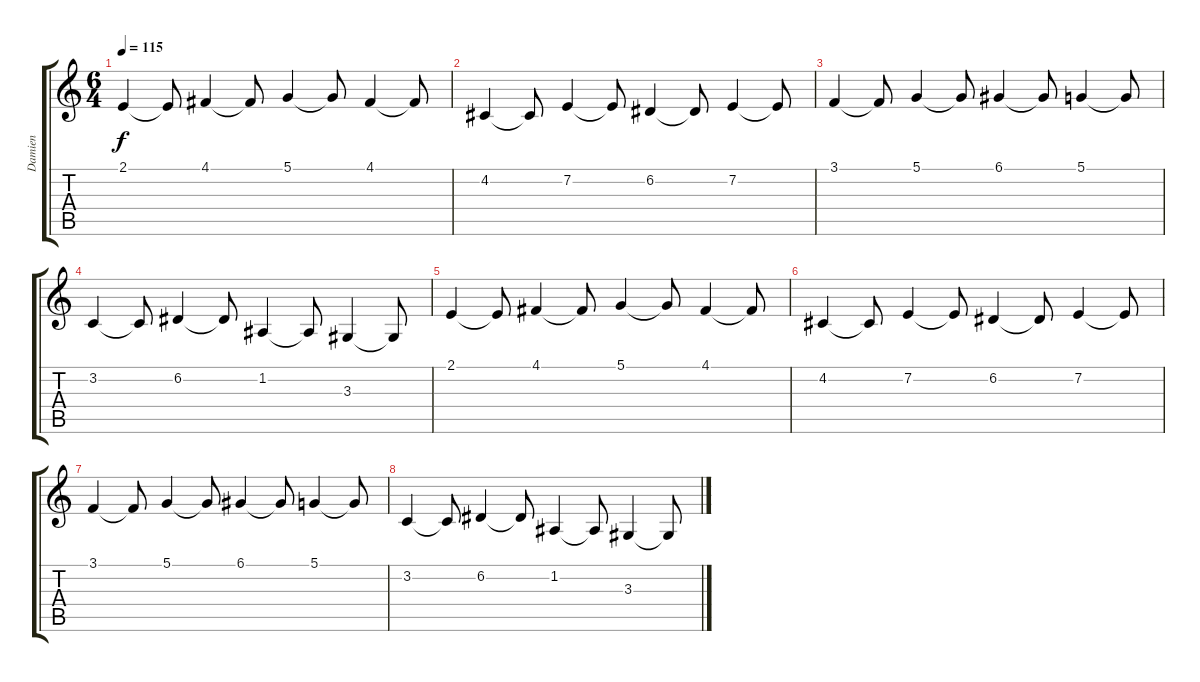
\track ("Damien" "Damien") {instrument stringensemble1}
\staff {score tabs}
\tuning (D4 A3 F3 C3 G2 D2) {hide}
\ts (6 4)
\tempo 110
\tempo 115
\clef g2
\ks c
2.1.4{dy f} 2.1{t}.8 4.1.4 4.1{t}.8 5.1.4 5.1{t}.8 4.1.4 4.1{t}.8 |
4.2.4 4.2{t}.8 7.2.4 7.2{t}.8 6.2.4 6.2{t}.8 7.2.4 7.2{t}.8 |
3.1.4 3.1{t}.8 5.1.4 5.1{t}.8 6.1.4 6.1{t}.8 5.1.4 5.1{t}.8 |
3.2.4 3.2{t}.8 6.2.4 6.2{t}.8 1.2.4 1.2{t}.8 3.3.4 3.3{t}.8 |
2.1.4 2.1{t}.8 4.1.4 4.1{t}.8 5.1.4 5.1{t}.8 4.1.4 4.1{t}.8 |
4.2.4 4.2{t}.8 7.2.4 7.2{t}.8 6.2.4 6.2{t}.8 7.2.4 7.2{t}.8 |
3.1.4 3.1{t}.8 5.1.4 5.1{t}.8 6.1.4 6.1{t}.8 5.1.4 5.1{t}.8 |
3.2.4 3.2{t}.8 6.2.4 6.2{t}.8 1.2.4 1.2{t}.8 3.3.4 3.3{t}.8
